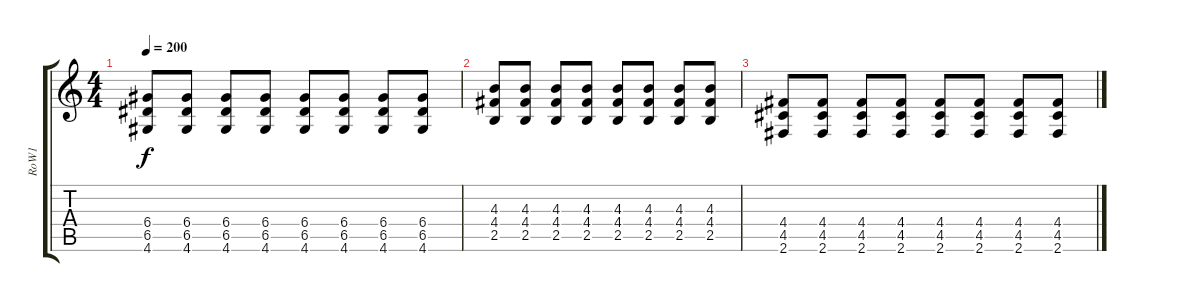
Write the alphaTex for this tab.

\track ("RoW1" "RoW1") {instrument overdrivenguitar}
\staff {score tabs}
\tuning (E4 B3 G3 D3 A2 E2) {hide}
\ts (4 4)
\tempo 200
\clef g2
\ks c
(6.4 6.5 4.6).8{dy f} (6.4 6.5 4.6).8 (6.4 6.5 4.6).8 (6.4 6.5 4.6).8 (6.4 6.5 4.6).8 (6.4 6.5 4.6).8 (6.4 6.5 4.6).8 (6.4 6.5 4.6).8 |
(4.3 4.4 2.5).8 (4.3 4.4 2.5).8 (4.3 4.4 2.5).8 (4.3 4.4 2.5).8 (4.3 4.4 2.5).8 (4.3 4.4 2.5).8 (4.3 4.4 2.5).8 (4.3 4.4 2.5).8 |
(4.4 4.5 2.6).8 (4.4 4.5 2.6).8 (4.4 4.5 2.6).8 (4.4 4.5 2.6).8 (4.4 4.5 2.6).8 (4.4 4.5 2.6).8 (4.4 4.5 2.6).8 (4.4 4.5 2.6).8
